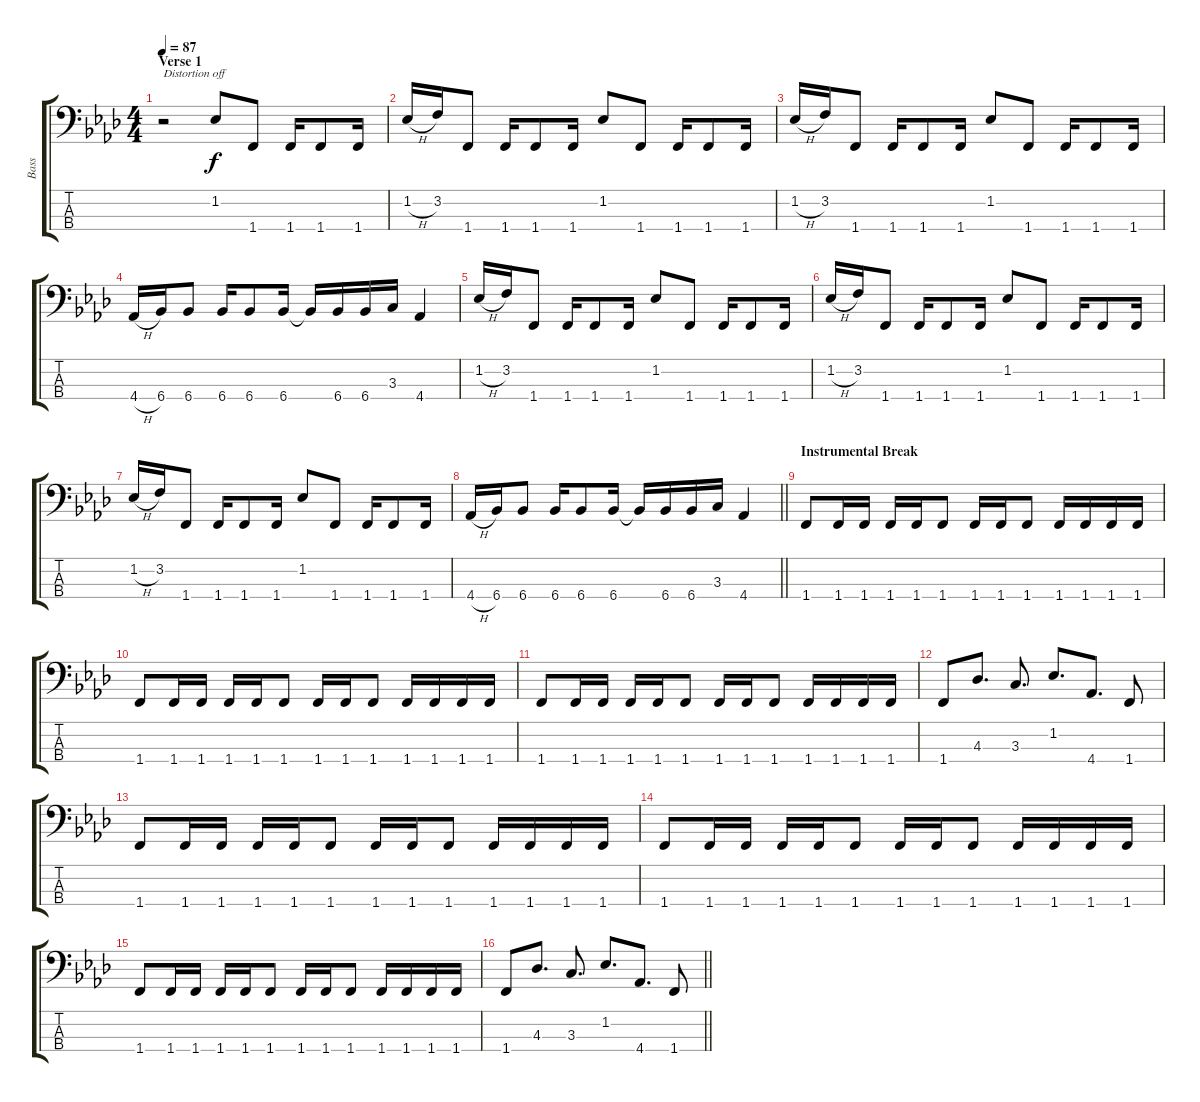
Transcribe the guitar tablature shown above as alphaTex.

\track ("Bass" "Bass") {instrument electricbassfinger}
\staff {score tabs}
\tuning (G2 D2 A1 E1) {hide}
\ts (4 4)
\section ("" "Verse 1")
\tempo 87
\clef f4
\ks fminor
r.2{txt "Distortion off" dy f instrument electricbassfinger} 1.2.8 1.4.8 1.4.16 1.4.8 1.4.16 |
1.2{h}.16 3.2.16 1.4.8 1.4.16 1.4.8 1.4.16 1.2.8 1.4.8 1.4.16 1.4.8 1.4.16 |
1.2{h}.16 3.2.16 1.4.8 1.4.16 1.4.8 1.4.16 1.2.8 1.4.8 1.4.16 1.4.8 1.4.16 |
4.4{h}.16 6.4.16 6.4.8 6.4.16 6.4.8 6.4.16 6.4{t}.16 6.4.16 6.4.16 3.3.16 4.4.4 |
1.2{h}.16 3.2.16 1.4.8 1.4.16 1.4.8 1.4.16 1.2.8 1.4.8 1.4.16 1.4.8 1.4.16 |
1.2{h}.16 3.2.16 1.4.8 1.4.16 1.4.8 1.4.16 1.2.8 1.4.8 1.4.16 1.4.8 1.4.16 |
1.2{h}.16 3.2.16 1.4.8 1.4.16 1.4.8 1.4.16 1.2.8 1.4.8 1.4.16 1.4.8 1.4.16 |
\barLineRight lightlight
4.4{h}.16 6.4.16 6.4.8 6.4.16 6.4.8 6.4.16 6.4{t}.16 6.4.16 6.4.16 3.3.16 4.4.4 |
\section ("" "Instrumental Break")
1.4.8 1.4.16 1.4.16 1.4.16 1.4.16 1.4.8 1.4.16 1.4.16 1.4.8 1.4.16 1.4.16 1.4.16 1.4.16 |
1.4.8 1.4.16 1.4.16 1.4.16 1.4.16 1.4.8 1.4.16 1.4.16 1.4.8 1.4.16 1.4.16 1.4.16 1.4.16 |
1.4.8 1.4.16 1.4.16 1.4.16 1.4.16 1.4.8 1.4.16 1.4.16 1.4.8 1.4.16 1.4.16 1.4.16 1.4.16 |
1.4.8 4.3.8{d} 3.3.8{d} 1.2.8{d} 4.4.8{d} 1.4.8 |
1.4.8 1.4.16 1.4.16 1.4.16 1.4.16 1.4.8 1.4.16 1.4.16 1.4.8 1.4.16 1.4.16 1.4.16 1.4.16 |
1.4.8 1.4.16 1.4.16 1.4.16 1.4.16 1.4.8 1.4.16 1.4.16 1.4.8 1.4.16 1.4.16 1.4.16 1.4.16 |
1.4.8 1.4.16 1.4.16 1.4.16 1.4.16 1.4.8 1.4.16 1.4.16 1.4.8 1.4.16 1.4.16 1.4.16 1.4.16 |
\barLineRight lightlight
1.4.8 4.3.8{d} 3.3.8{d} 1.2.8{d} 4.4.8{d} 1.4.8
